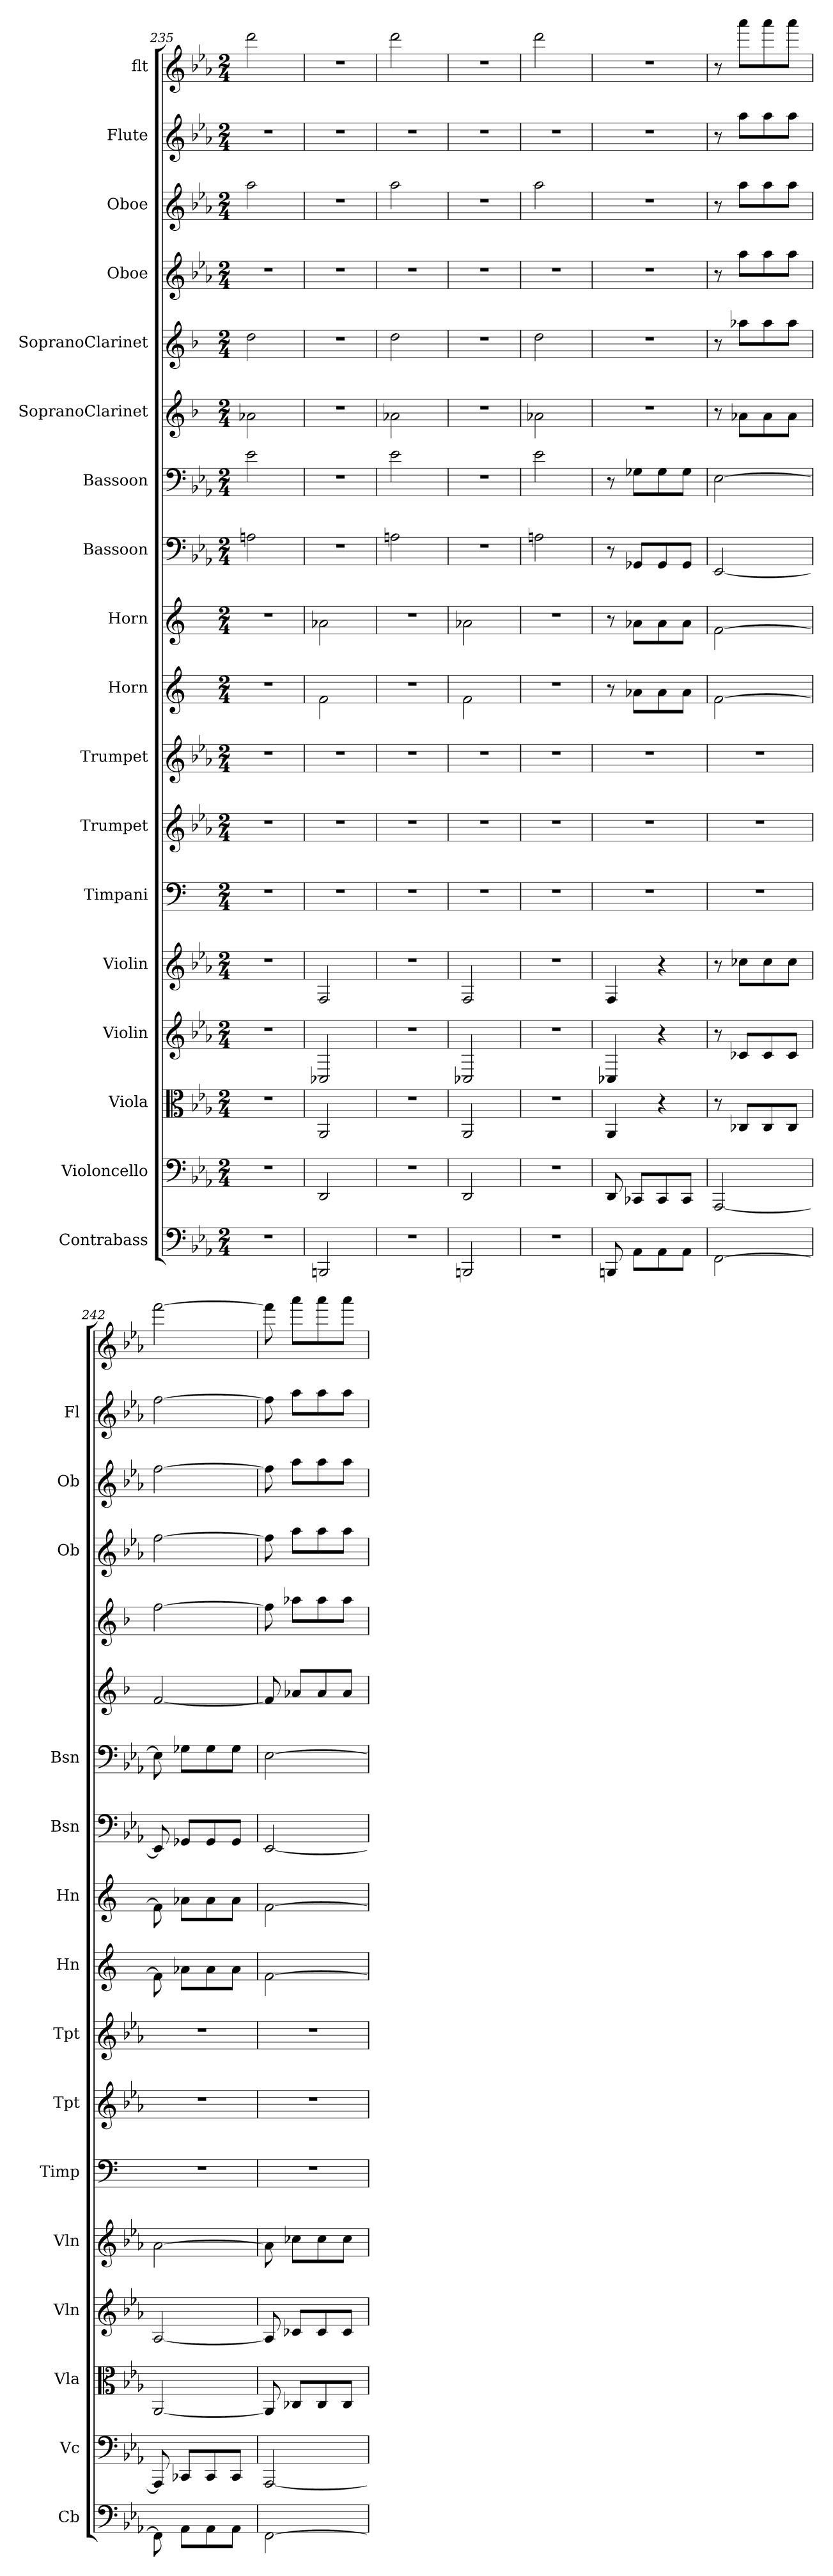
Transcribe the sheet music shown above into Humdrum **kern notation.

**kern	**kern	**kern	**kern	**kern	**kern	**kern	**kern	**kern	**kern	**kern	**kern	**kern	**kern	**kern	**kern	**kern	**kern
*part18	*part17	*part16	*part15	*part14	*part13	*part12	*part11	*part10	*part9	*part8	*part7	*part6	*part5	*part4	*part3	*part2	*part1
*staff18	*staff17	*staff16	*staff15	*staff14	*staff13	*staff12	*staff11	*staff10	*staff9	*staff8	*staff7	*staff6	*staff5	*staff4	*staff3	*staff2	*staff1
*I"Contrabass	*I"Violoncello	*I"Viola	*I"Violin	*I"Violin	*I"Timpani	*I"Trumpet	*I"Trumpet	*I"Horn	*I"Horn	*I"Bassoon	*I"Bassoon	*I"SopranoClarinet	*I"SopranoClarinet	*I"Oboe	*I"Oboe	*I"Flute	*I"flt
*I'Cb	*I'Vc	*I'Vla	*I'Vln	*I'Vln	*I'Timp	*I'Tpt	*I'Tpt	*I'Hn	*I'Hn	*I'Bsn	*I'Bsn	*	*	*I'Ob	*I'Ob	*I'Fl	*
*clefF4	*clefF4	*clefC3	*clefG2	*clefG2	*clefF4	*clefG2	*clefG2	*clefG2	*clefG2	*clefF4	*clefF4	*clefG2	*clefG2	*clefG2	*clefG2	*clefG2	*clefG2
*k[b-e-a-]	*k[b-e-a-]	*k[b-e-a-]	*k[b-e-a-]	*k[b-e-a-]	*k[]	*k[b-e-a-]	*k[b-e-a-]	*k[]	*k[]	*k[b-e-a-]	*k[b-e-a-]	*k[b-]	*k[b-]	*k[b-e-a-]	*k[b-e-a-]	*k[b-e-a-]	*k[b-e-a-]
*c:	*c:	*c:	*c:	*c:	*	*c:	*c:	*	*	*c:	*c:	*	*	*c:	*c:	*c:	*c:
*M2/4	*M2/4	*M2/4	*M2/4	*M2/4	*M2/4	*M2/4	*M2/4	*M2/4	*M2/4	*M2/4	*M2/4	*M2/4	*M2/4	*M2/4	*M2/4	*M2/4	*M2/4
=235	=235	=235	=235	=235	=235	=235	=235	=235	=235	=235	=235	=235	=235	=235	=235	=235	=235
2r	2r	2r	2r	2r	2r	2r	2r	2r	2r	2An\	2e-\	2a-X\	2dd\	2r	2aa-\	2r	2ddd\
=236	=236	=236	=236	=236	=236	=236	=236	=236	=236	=236	=236	=236	=236	=236	=236	=236	=236
2BBBn/	2DD/	2AA-/	2C-X/	2F/	2r	2r	2r	2f\	2a-X\	2r	2r	2r	2r	2r	2r	2r	2r
=237	=237	=237	=237	=237	=237	=237	=237	=237	=237	=237	=237	=237	=237	=237	=237	=237	=237
2r	2r	2r	2r	2r	2r	2r	2r	2r	2r	2An\	2e-\	2a-X\	2dd\	2r	2aa-\	2r	2ddd\
=238	=238	=238	=238	=238	=238	=238	=238	=238	=238	=238	=238	=238	=238	=238	=238	=238	=238
2BBBn/	2DD/	2AA-/	2C-X/	2F/	2r	2r	2r	2f\	2a-X\	2r	2r	2r	2r	2r	2r	2r	2r
=239	=239	=239	=239	=239	=239	=239	=239	=239	=239	=239	=239	=239	=239	=239	=239	=239	=239
2r	2r	2r	2r	2r	2r	2r	2r	2r	2r	2An\	2e-\	2a-X\	2dd\	2r	2aa-\	2r	2ddd\
=240	=240	=240	=240	=240	=240	=240	=240	=240	=240	=240	=240	=240	=240	=240	=240	=240	=240
8BBBn/	8DD/	4AA-/	4C-X/	4F/	2r	2r	2r	8r	8r	8r	8r	2r	2r	2r	2r	2r	2r
8AA-\L	8CC-X/L	.	.	.	.	.	.	8a-X\L	8a-X\L	8GG-X/L	8G-X\L	.	.	.	.	.	.
8AA-\	8CC-/	4r	4r	4r	.	.	.	8a-\	8a-\	8GG-/	8G-\	.	.	.	.	.	.
8AA-\J	8CC-/J	.	.	.	.	.	.	8a-\J	8a-\J	8GG-/J	8G-\J	.	.	.	.	.	.
=241	=241	=241	=241	=241	=241	=241	=241	=241	=241	=241	=241	=241	=241	=241	=241	=241	=241
[2FF\	[2AAA-/	8r	8r	8r	2r	2r	2r	[2f\	[2f\	[2EE-/	[2E-\	8r	8r	8r	8r	8r	8r
.	.	8C-X/L	8c-X/L	8cc-X\L	.	.	.	.	.	.	.	8a-X\L	8aa-X\L	8aa-\L	8aa-\L	8aa-\L	8aaa-\L
.	.	8C-/	8c-/	8cc-\	.	.	.	.	.	.	.	8a-\	8aa-\	8aa-\	8aa-\	8aa-\	8aaa-\
.	.	8C-/J	8c-/J	8cc-\J	.	.	.	.	.	.	.	8a-\J	8aa-\J	8aa-\J	8aa-\J	8aa-\J	8aaa-\J
=242	=242	=242	=242	=242	=242	=242	=242	=242	=242	=242	=242	=242	=242	=242	=242	=242	=242
8FF\]	8AAA-/]	[2AA-/	[2A-/	[2a-\	2r	2r	2r	8f\]	8f\]	8EE-/]	8E-\]	[2f/	[2ff\	[2ff\	[2ff\	[2ff\	[2fff\
8AA-\L	8CC-X/L	.	.	.	.	.	.	8a-X\L	8a-X\L	8GG-X/L	8G-X\L	.	.	.	.	.	.
8AA-\	8CC-/	.	.	.	.	.	.	8a-\	8a-\	8GG-/	8G-\	.	.	.	.	.	.
8AA-\J	8CC-/J	.	.	.	.	.	.	8a-\J	8a-\J	8GG-/J	8G-\J	.	.	.	.	.	.
=243	=243	=243	=243	=243	=243	=243	=243	=243	=243	=243	=243	=243	=243	=243	=243	=243	=243
[2FF\	[2AAA-/	8AA-/]	8A-/]	8a-\]	2r	2r	2r	[2f\	[2f\	[2EE-/	[2E-\	8f/]	8ff\]	8ff\]	8ff\]	8ff\]	8fff\]
.	.	8C-X/L	8c-X/L	8cc-X\L	.	.	.	.	.	.	.	8a-X/L	8aa-X\L	8aa-\L	8aa-\L	8aa-\L	8aaa-\L
.	.	8C-/	8c-/	8cc-\	.	.	.	.	.	.	.	8a-/	8aa-\	8aa-\	8aa-\	8aa-\	8aaa-\
.	.	8C-/J	8c-/J	8cc-\J	.	.	.	.	.	.	.	8a-/J	8aa-\J	8aa-\J	8aa-\J	8aa-\J	8aaa-\J
=	=	=	=	=	=	=	=	=	=	=	=	=	=	=	=	=	=
*-	*-	*-	*-	*-	*-	*-	*-	*-	*-	*-	*-	*-	*-	*-	*-	*-	*-
